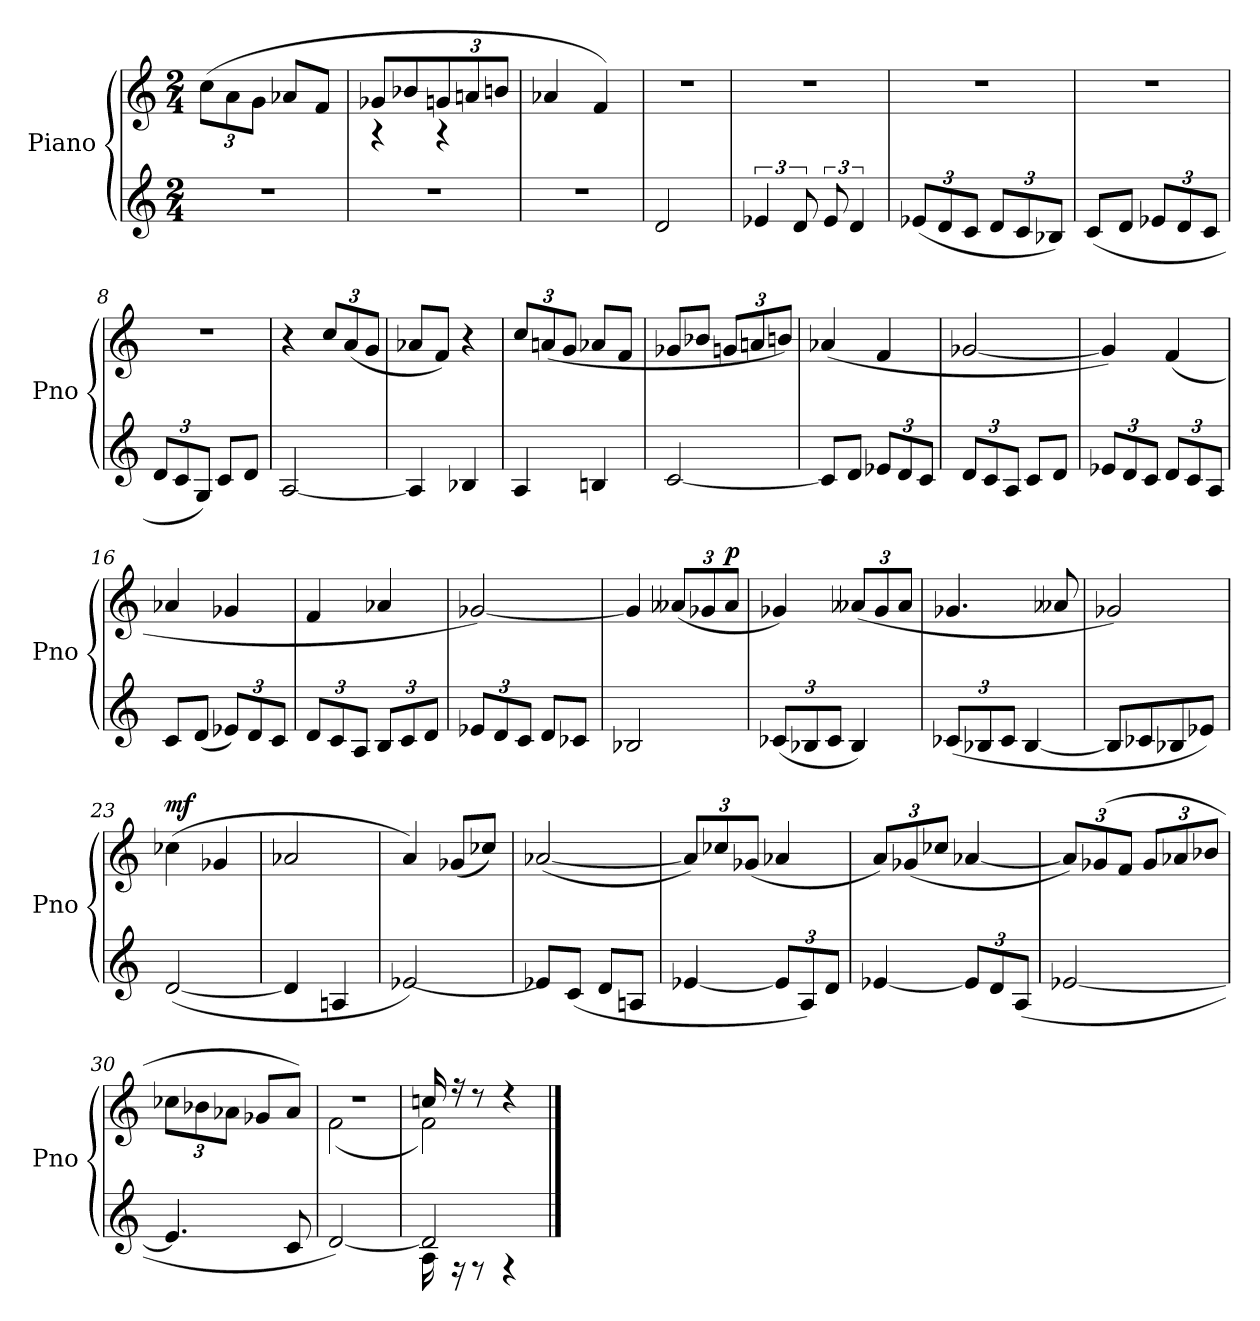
**kern	**kern	**dynam
*part2	*part1	*part1
*staff2	*staff1	*staff1
*I"Piano	*I"Piano	*
*I'Pno	*I'Pno	*
*clefG2	*clefG2	*
*M2/4	*M2/4	*
*MM72	*MM72	*
=1	=1	=1
!LO:N:vis=1	!	!
2r	(12cc\L	.
.	12a\	.
.	12g\J	.
.	8a-X/L	.
.	8f/J	.
=2	=2	=2
!LO:N:vis=1	!	!
*	*^	*
2r	8g-X/L	4r	.
.	8b-X/J	.	.
.	12gn/L	4r	.
.	12an/J	.	.
.	12bn/J	.	.
*	*v	*v	*
=3	=3	=3
!LO:N:vis=1	!	!
2r	4a-X/	.
.	4f/)	.
=4	=4	=4
!	!LO:N:vis=1	!
2d/	2r	.
=5	=5	=5
!	!LO:N:vis=1	!
6e-X/	2r	.
12d/	.	.
12e-/	.	.
6d/	.	.
=6	=6	=6
!	!LO:N:vis=1	!
(12e-X/L	2r	.
12d/	.	.
12c/J	.	.
12d/L	.	.
12c/	.	.
12B-X/J)	.	.
!!LO:LB:g=z
=7	=7	=7
!	!LO:N:vis=1	!
(8c/L	2r	.
8d/J	.	.
12e-X/L	.	.
12d/	.	.
12c/J	.	.
=8	=8	=8
!	!LO:N:vis=1	!
12d/L	2r	.
12c/	.	.
12G/J)	.	.
8c/L	.	.
8d/J	.	.
=9	=9	=9
[2A/	4r	.
.	12cc/L	.
.	(12a/	.
.	12g/J	.
=10	=10	=10
4A/]	8a-X/L	.
.	8f/J)	.
4B-X/	4r	.
=11	=11	=11
4A/	12cc/L	.
.	(12an/	.
.	12g/J	.
4Bn/	8a-X/L	.
.	8f/J	.
=12	=12	=12
[2c/	8g-X/L	.
.	8b-X/J	.
.	12gn/L	.
.	12an/	.
.	12bn/J)	.
!!LO:LB:g=z
=13	=13	=13
8c/L]	(4a-X/	.
8d/J	.	.
12e-X/L	4f/	.
12d/	.	.
12c/J	.	.
=14	=14	=14
12d/L	[2g-X/	.
12c/	.	.
12A/J	.	.
8c/L	.	.
8d/J	.	.
=15	=15	=15
12e-X/L	4g-/])	.
12d/	.	.
12c/J	.	.
12d/L	(4f/	.
12c/	.	.
12A/J	.	.
=16	=16	=16
8c/L	4a-X/	.
(8d/J	.	.
12e-X/L)	4g-X/	.
12d/	.	.
12c/J	.	.
=17	=17	=17
12d/L	4f/	.
12c/	.	.
12A/J	.	.
12B/L	4a-X/	.
12c/	.	.
12d/J	.	.
=18	=18	=18
12e-X/L	[2g-X/)	.
12d/	.	.
12c/J	.	.
8d/L	.	.
8c-X/J	.	.
!!LO:LB:g=z
=19	=19	=19
2B-X/	4g-/]	.
.	(12a--X/L	.
.	12g-X/	.
!	!	!LO:DY:a
.	12a--/J	p
=20	=20	=20
(12c-X/L	4g-X/)	.
12B-X/	.	.
12c-/J	.	.
4B-/)	(12a--X/L	.
.	12g-/	.
.	12a--/J	.
=21	=21	=21
(12c-X/L	4.g-X/	.
12B-X/	.	.
12c-/J	.	.
[4B-/	.	.
.	8a--X/	.
=22	=22	=22
8B-/L]	2g-X/)	.
8c-X/	.	.
8B-X/	.	.
8e-X/J)	.	.
=23	=23	=23
*	*MM66	*
!	!	!LO:DY:a
([2d/	(4cc-X\	mf
.	4g-X/	.
=24	=24	=24
4d/]	2a-X/	.
4An/	.	.
=25	=25	=25
[2e-X/)	4a/)	.
.	(8g-X/L	.
.	8cc-X/J)	.
!!LO:LB:g=z
=26	=26	=26
8e-X/L]	([2a-X/	.
(8c/J	.	.
8d/L	.	.
8An/J	.	.
=27	=27	=27
[4e-X/	12a-/L])	.
.	12cc-X/	.
.	(12g-X/J	.
12e-/L]	4a-X/	.
12A/)	.	.
12d/J	.	.
=28	=28	=28
[4e-X/	12a/L)	.
.	(12g-X/	.
.	12cc-X/J	.
12e-/L]	[4a-X/	.
12d/	.	.
(12A/J	.	.
=29	=29	=29
[2e-X/	12a-/L])	.
.	(12g-X/	.
.	12f/J	.
.	12g-/L	.
.	12a-X/	.
.	12b-X/J	.
=30	=30	=30
4.e-/]	12cc-X\L	.
.	12b-X\	.
.	12a-X\J	.
.	8g-X/L	.
8c/	8a-/J)	.
=31	=31	=31
!	!LO:N:vis=1	!
*	*^	*
[2d/)	2r	(2f\	.
=32	=32	=32	=32
*^	*	*	*
2d/]	16A\	16ccn/	2f\)	.
.	16r	16r	.	.
.	8r	8r	.	.
.	4r	4r	.	.
*v	*v	*	*	*
*	*v	*v	*
==	==	==
*-	*-	*-
